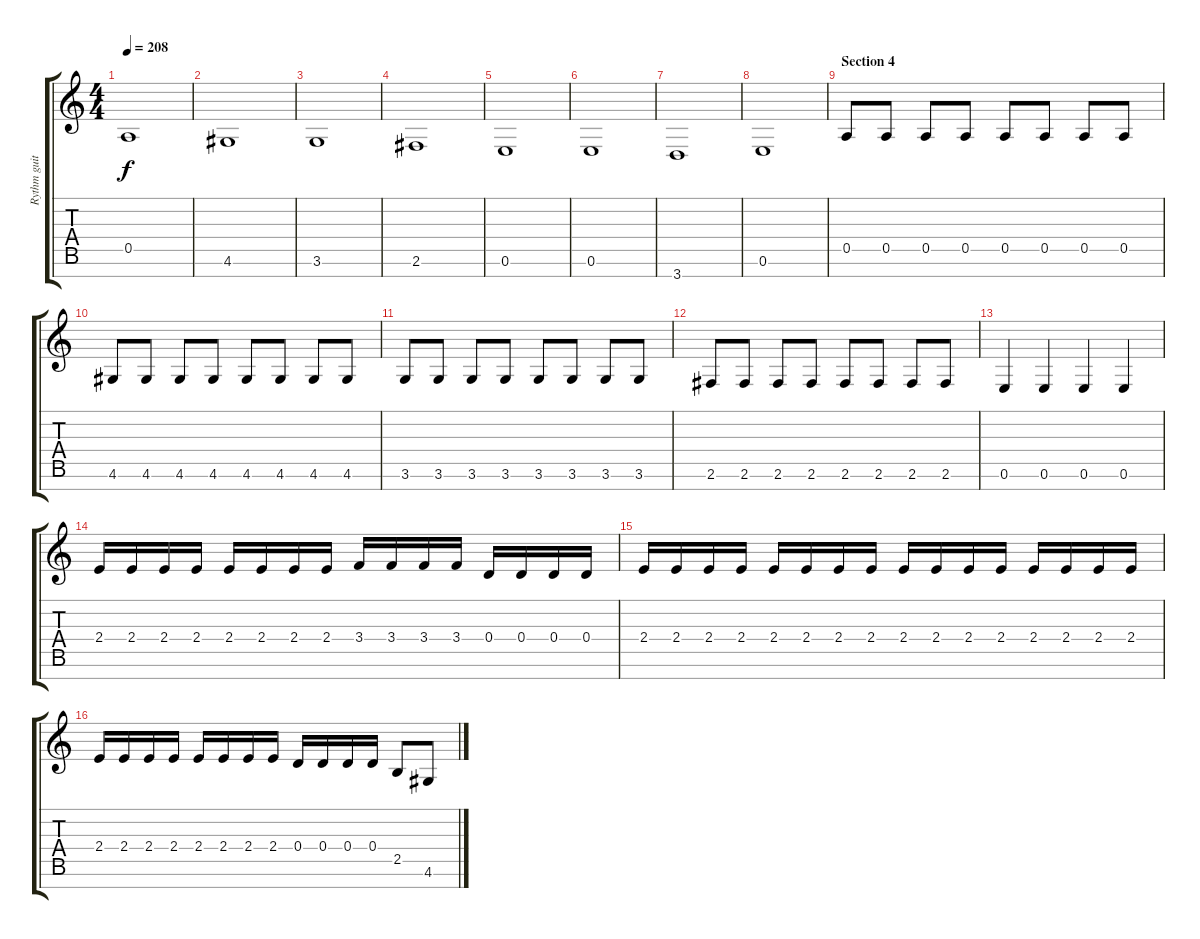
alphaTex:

\track ("Rythm guitar" "Rythm guit") {instrument distortionguitar}
\staff {score tabs}
\tuning (E4 B3 G3 D3 A2 E2 B1) {hide}
\ts (4 4)
\tempo 208
\clef g2
\ks c
0.5.1{dy f} |
4.6.1 |
3.6.1 |
2.6.1 |
0.6.1 |
0.6.1 |
3.7.1 |
0.6.1 |
\section ("" "Section 4")
0.5.8 0.5.8 0.5.8 0.5.8 0.5.8 0.5.8 0.5.8 0.5.8 |
4.6.8 4.6.8 4.6.8 4.6.8 4.6.8 4.6.8 4.6.8 4.6.8 |
3.6.8 3.6.8 3.6.8 3.6.8 3.6.8 3.6.8 3.6.8 3.6.8 |
2.6.8 2.6.8 2.6.8 2.6.8 2.6.8 2.6.8 2.6.8 2.6.8 |
0.6.4 0.6.4 0.6.4 0.6.4 |
2.4.16 2.4.16 2.4.16 2.4.16 2.4.16 2.4.16 2.4.16 2.4.16 3.4.16 3.4.16 3.4.16 3.4.16 0.4.16 0.4.16 0.4.16 0.4.16 |
2.4.16 2.4.16 2.4.16 2.4.16 2.4.16 2.4.16 2.4.16 2.4.16 2.4.16 2.4.16 2.4.16 2.4.16 2.4.16 2.4.16 2.4.16 2.4.16 |
2.4.16 2.4.16 2.4.16 2.4.16 2.4.16 2.4.16 2.4.16 2.4.16 0.4.16 0.4.16 0.4.16 0.4.16 2.5.8 4.6.8
